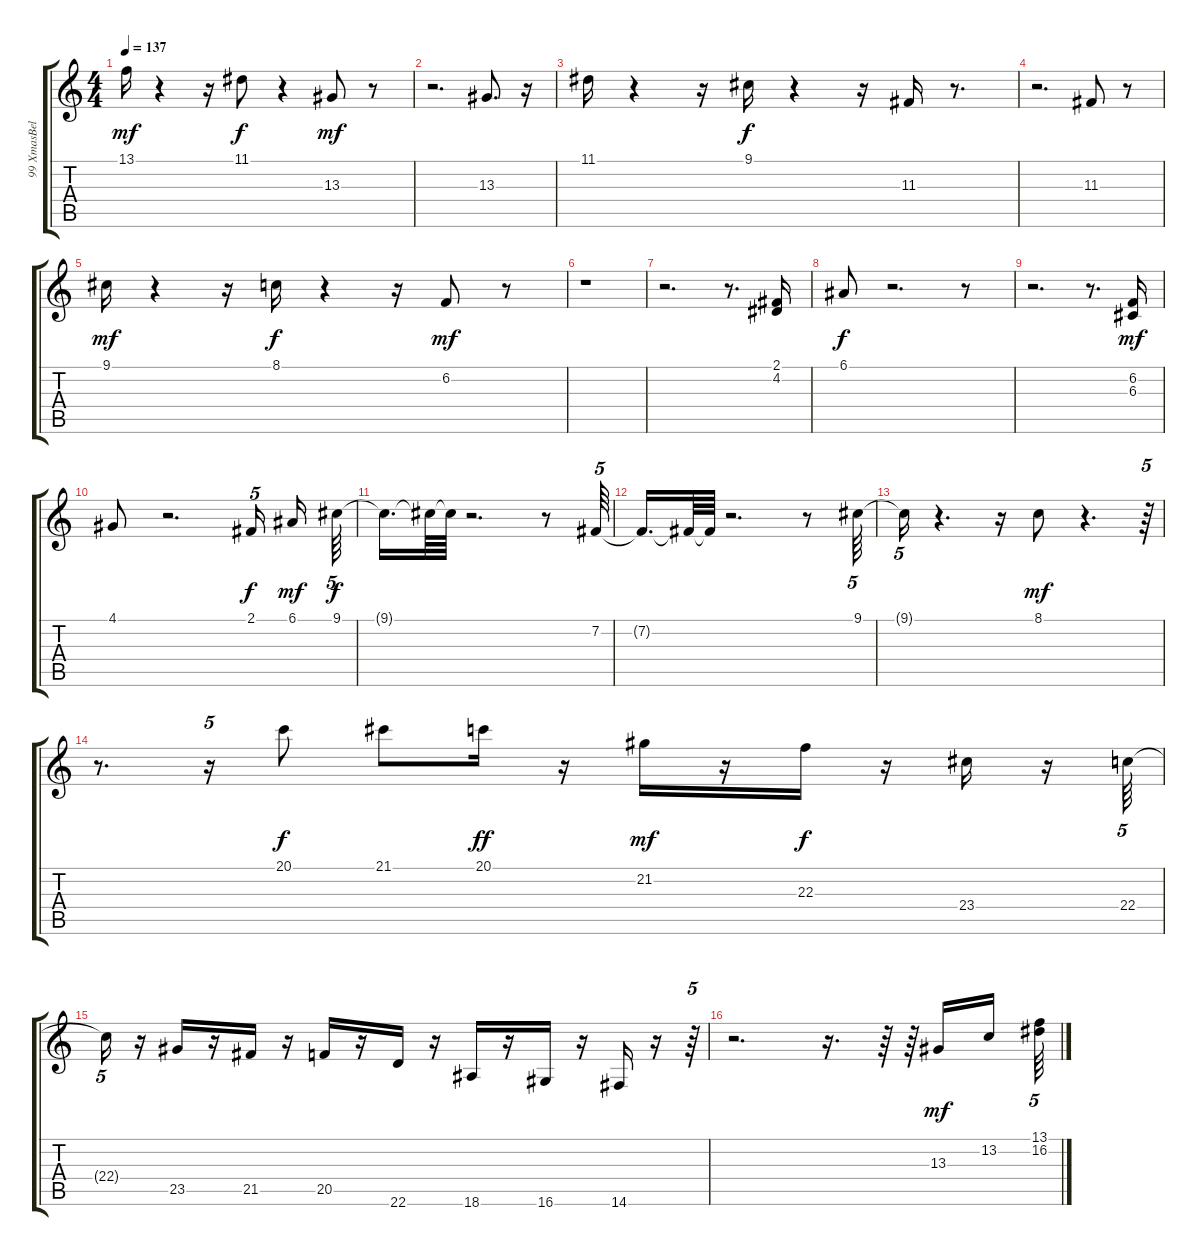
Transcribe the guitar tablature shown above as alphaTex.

\track ("99 XmasBell" "99 XmasBel") {instrument fx3crystal}
\staff {score tabs}
\tuning (E4 B3 G3 D3 A2 E2) {hide}
\ts (4 4)
\tempo 137
\clef g2
\ks c
13.1.16{dy mf} r.4 r.16 11.1.8{dy f} r.4 13.3.8{dy mf} r.8 |
r.2{d} 13.3.8{d} r.16 |
11.1.16 r.4 r.16 9.1.16{dy f} r.4 r.16 11.3.16 r.8{d} |
r.2{d} 11.3.8 r.8 |
9.1.16{dy mf} r.4 r.16 8.1.16{dy f} r.4 r.16 6.2.8{dy mf} r.8 |
r.1 |
r.2{d} r.8{d} (2.1 4.2).16 |
6.1.8{dy f} r.2{d} r.8 |
r.2{d} r.8{d} (6.2 6.3).16{dy mf} |
4.1.8 r.2{d} 2.1.16{tu (5 4) dy f beam splitsecondary} 6.1.16{dy mf} 9.1.64{tu (5 4) dy f} |
9.1{t}.16{d} 9.1{t}.64 9.1{t}.64 r.2{d} r.8 7.2.64{tu (5 4)} |
7.2{t}.16{d} 7.2{t}.64 7.2{t}.64 r.2{d} r.8 9.1.64{tu (5 4)} |
9.1{t}.16{tu (5 4)} r.4{d} r.16 8.1.8{dy mf} r.4{d} r.64{tu (5 4)} |
r.8{d} r.16{tu (5 4)} 20.1.8{dy f} 21.1.8 20.1.16{dy ff} r.16 21.2.16{dy mf} r.16 22.3.16{dy f} r.16 23.4.16 r.16 22.4.64{tu (5 4)} |
22.4{t}.16{tu (5 4)} r.16 23.5.16 r.16 21.5.16 r.16 20.5.16 r.16 22.6.16 r.16 18.6.16 r.16 16.6.16 r.16 14.6.16 r.16 r.64{tu (5 4)} |
r.2{d} r.16{d} r.64 r.64 13.3.16{dy mf} 13.2.16 (13.1 16.2).64{tu (5 4)}
